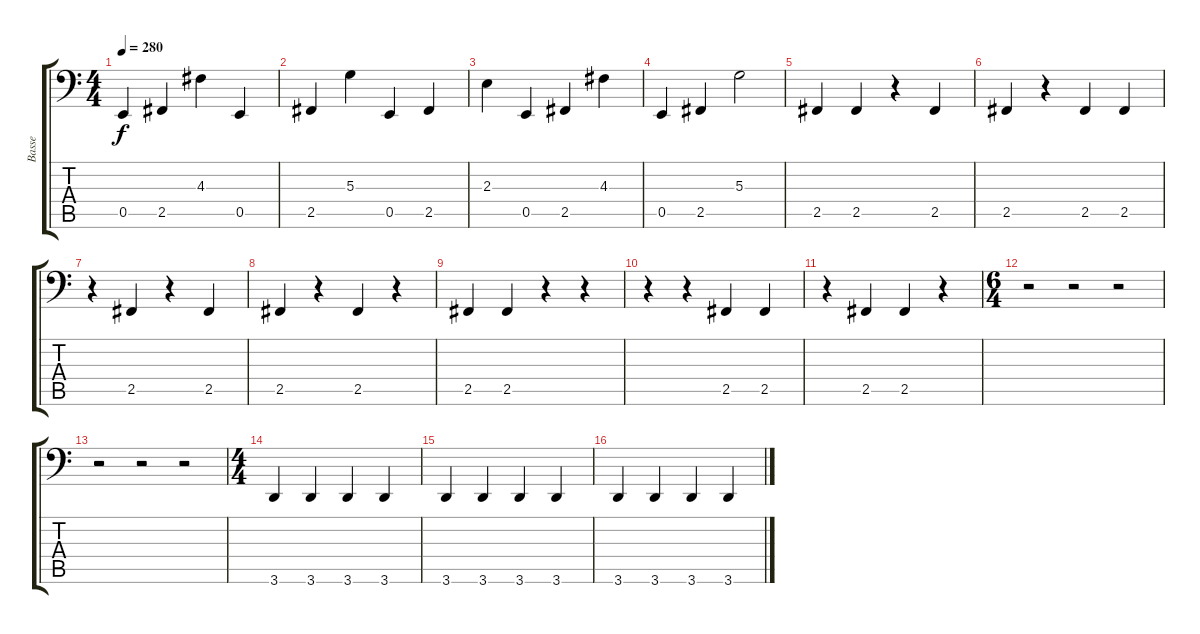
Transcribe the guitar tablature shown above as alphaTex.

\track ("Basse" "Basse") {instrument electricbassfinger}
\staff {score tabs}
\tuning (C3 G2 D2 A1 E1 B0) {hide}
\ts (4 4)
\tempo 280
\clef f4
\ks c
0.5.4{dy f} 2.5.4 4.3.4 0.5.4 |
2.5.4 5.3.4 0.5.4 2.5.4 |
2.3.4 0.5.4 2.5.4 4.3.4 |
0.5.4 2.5.4 5.3.2 |
2.5.4 2.5.4 r.4 2.5.4 |
2.5.4 r.4 2.5.4 2.5.4 |
r.4 2.5.4 r.4 2.5.4 |
2.5.4 r.4 2.5.4 r.4 |
2.5.4 2.5.4 r.4 r.4 |
r.4 r.4 2.5.4 2.5.4 |
r.4 2.5.4 2.5.4 r.4 |
\ts (6 4)
r.2 r.2 r.2 |
r.2 r.2 r.2 |
\ts (4 4)
3.6.4 3.6.4 3.6.4 3.6.4 |
3.6.4 3.6.4 3.6.4 3.6.4 |
3.6.4 3.6.4 3.6.4 3.6.4
